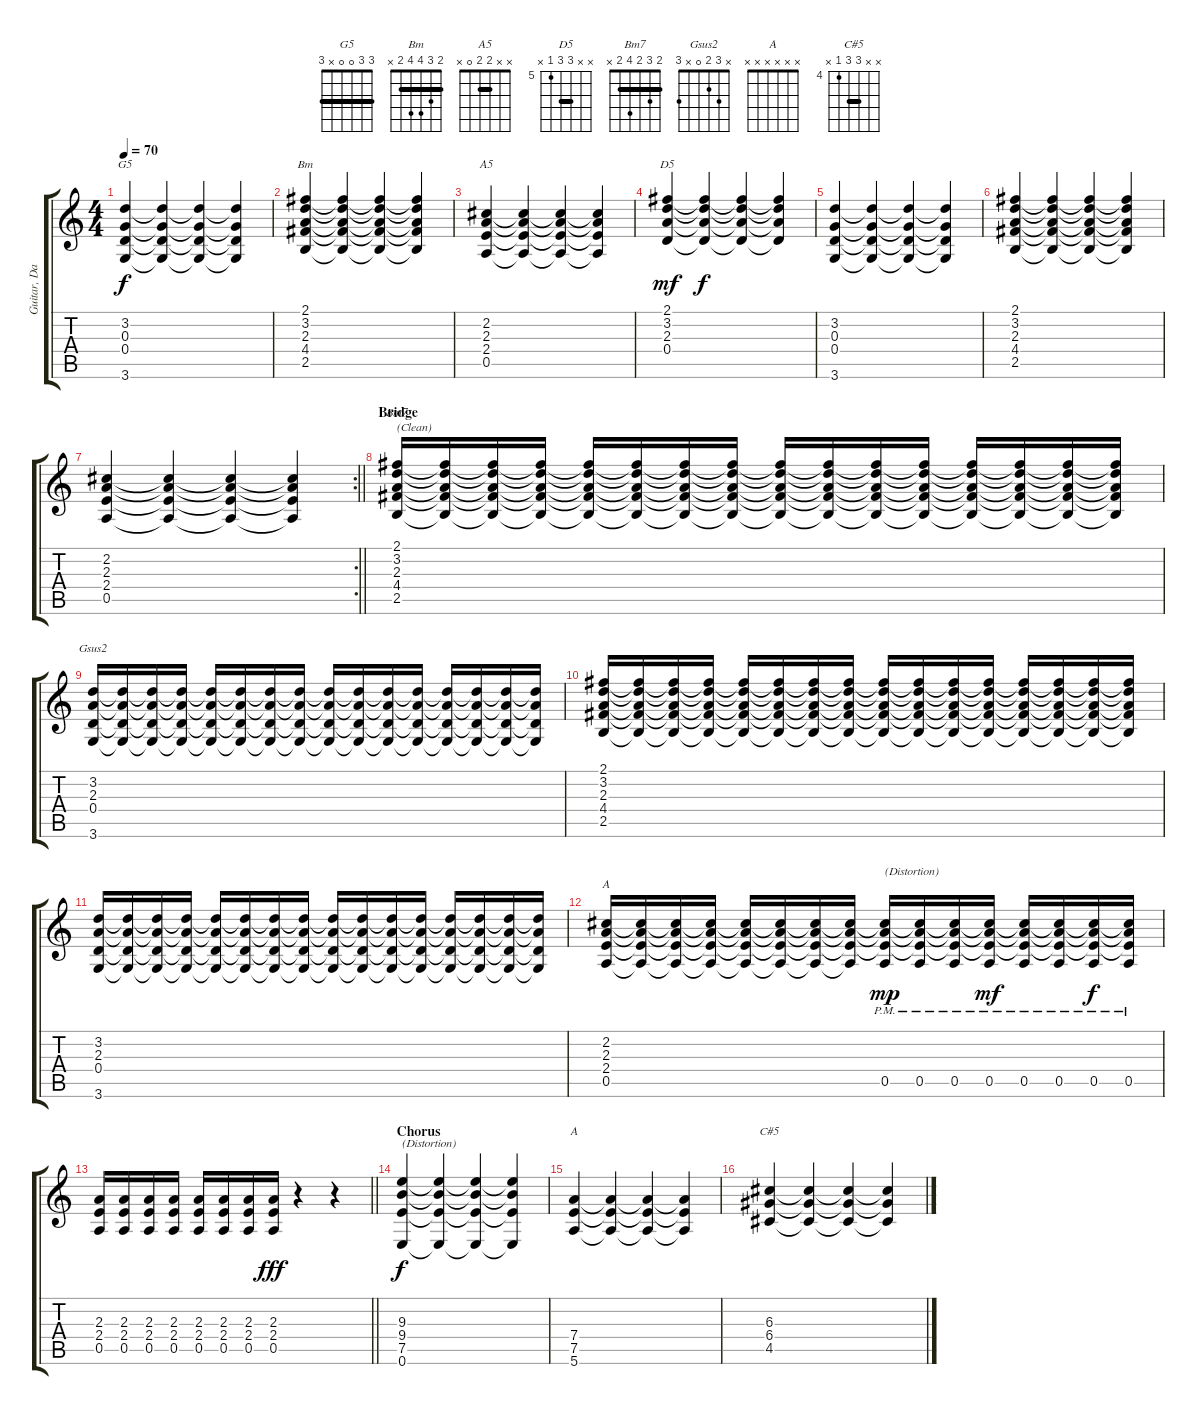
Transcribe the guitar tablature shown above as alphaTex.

\track ("Guitar, Dan" "Guitar, Da") {instrument distortionguitar}
\staff {score tabs}
\tuning (E4 B3 G3 D3 A2 E2) {hide}
\chord ("G5" 3 3 0 0 x 3) {barre 3}
\chord ("Bm" 2 3 4 4 2 x) {barre 2}
\chord ("A5" x x 2 2 0 x) {barre 2}
\chord ("D5" x x 7 7 5 x) {firstfret 5 barre 7}
\chord ("Bm7" 2 3 2 4 2 x) {barre 2}
\chord ("Gsus2" x 3 2 0 x 3)
\chord ("A" x 2 2 2 0 x) {barre 2}
\chord ("A" x x x x x x)
\chord ("C#5" x x 6 6 4 x) {firstfret 4 barre 6}
\ts (4 4)
\tempo 70
\clef g2
\ks c
(3.2 0.3 0.4 3.6).4{ch "G5" dy f} (3.2{t} 0.3{t} 0.4{t} 3.6{t}).4 (3.2{t} 0.3{t} 0.4{t} 3.6{t}).4 (3.2{t} 0.3{t} 0.4{t} 3.6{t}).4 |
(2.1 3.2 2.3 4.4 2.5).4{ch "Bm"} (2.1{t} 3.2{t} 2.3{t} 4.4{t} 2.5{t}).4 (2.1{t} 3.2{t} 2.3{t} 4.4{t} 2.5{t}).4 (2.1{t} 3.2{t} 2.3{t} 4.4{t} 2.5{t}).4 |
(2.2 2.3 2.4 0.5).4{ch "A5"} (2.2{t} 2.3{t} 2.4{t} 0.5{t}).4 (2.2{t} 2.3{t} 2.4{t} 0.5{t}).4 (2.2{t} 2.3{t} 2.4{t} 0.5{t}).4 |
(2.1 3.2 2.3 0.4).4{ch "D5" dy mf} (2.1{t} 3.2{t} 2.3{t} 0.4{t}).4{dy f} (2.1{t} 3.2{t} 2.3{t} 0.4{t}).4 (2.1{t} 3.2{t} 2.3{t} 0.4{t}).4 |
(3.2 0.3 0.4 3.6).4 (3.2{t} 0.3{t} 0.4{t} 3.6{t}).4 (3.2{t} 0.3{t} 0.4{t} 3.6{t}).4 (3.2{t} 0.3{t} 0.4{t} 3.6{t}).4 |
(2.1 3.2 2.3 4.4 2.5).4 (2.1{t} 3.2{t} 2.3{t} 4.4{t} 2.5{t}).4 (2.1{t} 3.2{t} 2.3{t} 4.4{t} 2.5{t}).4 (2.1{t} 3.2{t} 2.3{t} 4.4{t} 2.5{t}).4 |
\rc 2
\barLineRight lightlight
(2.2 2.3 2.4 0.5).4 (2.2{t} 2.3{t} 2.4{t} 0.5{t}).4 (2.2{t} 2.3{t} 2.4{t} 0.5{t}).4 (2.2{t} 2.3{t} 2.4{t} 0.5{t}).4 |
\section ("" "Bridge")
(2.1 3.2 2.3 4.4 2.5).16{ch "Bm7" txt "(Clean)" instrument electricguitarclean} (2.1{t} 3.2{t} 2.3{t} 4.4{t} 2.5{t}).16 (2.1{t} 3.2{t} 2.3{t} 4.4{t} 2.5{t}).16 (2.1{t} 3.2{t} 2.3{t} 4.4{t} 2.5{t}).16 (2.1{t} 3.2{t} 2.3{t} 4.4{t} 2.5{t}).16 (2.1{t} 3.2{t} 2.3{t} 4.4{t} 2.5{t}).16 (2.1{t} 3.2{t} 2.3{t} 4.4{t} 2.5{t}).16 (2.1{t} 3.2{t} 2.3{t} 4.4{t} 2.5{t}).16 (2.1{t} 3.2{t} 2.3{t} 4.4{t} 2.5{t}).16 (2.1{t} 3.2{t} 2.3{t} 4.4{t} 2.5{t}).16 (2.1{t} 3.2{t} 2.3{t} 4.4{t} 2.5{t}).16 (2.1{t} 3.2{t} 2.3{t} 4.4{t} 2.5{t}).16 (2.1{t} 3.2{t} 2.3{t} 4.4{t} 2.5{t}).16 (2.1{t} 3.2{t} 2.3{t} 4.4{t} 2.5{t}).16 (2.1{t} 3.2{t} 2.3{t} 4.4{t} 2.5{t}).16 (2.1{t} 3.2{t} 2.3{t} 4.4{t} 2.5{t}).16 |
(3.2 2.3 0.4 3.6).16{ch "Gsus2"} (3.2{t} 2.3{t} 0.4{t} 3.6{t}).16 (3.2{t} 2.3{t} 0.4{t} 3.6{t}).16 (3.2{t} 2.3{t} 0.4{t} 3.6{t}).16 (3.2{t} 2.3{t} 0.4{t} 3.6{t}).16 (3.2{t} 2.3{t} 0.4{t} 3.6{t}).16 (3.2{t} 2.3{t} 0.4{t} 3.6{t}).16 (3.2{t} 2.3{t} 0.4{t} 3.6{t}).16 (3.2{t} 2.3{t} 0.4{t} 3.6{t}).16 (3.2{t} 2.3{t} 0.4{t} 3.6{t}).16 (3.2{t} 2.3{t} 0.4{t} 3.6{t}).16 (3.2{t} 2.3{t} 0.4{t} 3.6{t}).16 (3.2{t} 2.3{t} 0.4{t} 3.6{t}).16 (3.2{t} 2.3{t} 0.4{t} 3.6{t}).16 (3.2{t} 2.3{t} 0.4{t} 3.6{t}).16 (3.2{t} 2.3{t} 0.4{t} 3.6{t}).16 |
(2.1 3.2 2.3 4.4 2.5).16 (2.1{t} 3.2{t} 2.3{t} 4.4{t} 2.5{t}).16 (2.1{t} 3.2{t} 2.3{t} 4.4{t} 2.5{t}).16 (2.1{t} 3.2{t} 2.3{t} 4.4{t} 2.5{t}).16 (2.1{t} 3.2{t} 2.3{t} 4.4{t} 2.5{t}).16 (2.1{t} 3.2{t} 2.3{t} 4.4{t} 2.5{t}).16 (2.1{t} 3.2{t} 2.3{t} 4.4{t} 2.5{t}).16 (2.1{t} 3.2{t} 2.3{t} 4.4{t} 2.5{t}).16 (2.1{t} 3.2{t} 2.3{t} 4.4{t} 2.5{t}).16 (2.1{t} 3.2{t} 2.3{t} 4.4{t} 2.5{t}).16 (2.1{t} 3.2{t} 2.3{t} 4.4{t} 2.5{t}).16 (2.1{t} 3.2{t} 2.3{t} 4.4{t} 2.5{t}).16 (2.1{t} 3.2{t} 2.3{t} 4.4{t} 2.5{t}).16 (2.1{t} 3.2{t} 2.3{t} 4.4{t} 2.5{t}).16 (2.1{t} 3.2{t} 2.3{t} 4.4{t} 2.5{t}).16 (2.1{t} 3.2{t} 2.3{t} 4.4{t} 2.5{t}).16 |
(3.2 2.3 0.4 3.6).16 (3.2{t} 2.3{t} 0.4{t} 3.6{t}).16 (3.2{t} 2.3{t} 0.4{t} 3.6{t}).16 (3.2{t} 2.3{t} 0.4{t} 3.6{t}).16 (3.2{t} 2.3{t} 0.4{t} 3.6{t}).16 (3.2{t} 2.3{t} 0.4{t} 3.6{t}).16 (3.2{t} 2.3{t} 0.4{t} 3.6{t}).16 (3.2{t} 2.3{t} 0.4{t} 3.6{t}).16 (3.2{t} 2.3{t} 0.4{t} 3.6{t}).16 (3.2{t} 2.3{t} 0.4{t} 3.6{t}).16 (3.2{t} 2.3{t} 0.4{t} 3.6{t}).16 (3.2{t} 2.3{t} 0.4{t} 3.6{t}).16 (3.2{t} 2.3{t} 0.4{t} 3.6{t}).16 (3.2{t} 2.3{t} 0.4{t} 3.6{t}).16 (3.2{t} 2.3{t} 0.4{t} 3.6{t}).16 (3.2{t} 2.3{t} 0.4{t} 3.6{t}).16 |
(2.2 2.3 2.4 0.5).16{ch "A"} (2.2{t} 2.3{t} 2.4{t} 0.5{t}).16 (2.2{t} 2.3{t} 2.4{t} 0.5{t}).16 (2.2{t} 2.3{t} 2.4{t} 0.5{t}).16 (2.2{t} 2.3{t} 2.4{t} 0.5{t}).16 (2.2{t} 2.3{t} 2.4{t} 0.5{t}).16 (2.2{t} 2.3{t} 2.4{t} 0.5{t}).16 (2.2{t} 2.3{t} 2.4{t} 0.5{t}).16 (2.2{t} 2.3{t} 2.4{t} 0.5{pm}).16{txt "(Distortion)" dy mp instrument distortionguitar} (2.2{t} 2.3{t} 2.4{t} 0.5{pm}).16 (2.2{t} 2.3{t} 2.4{t} 0.5{pm}).16 (2.2{t} 2.3{t} 2.4{t} 0.5{pm}).16{dy mf} (2.2{t} 2.3{t} 2.4{t} 0.5{pm}).16 (2.2{t} 2.3{t} 2.4{t} 0.5{pm}).16 (2.2{t} 2.3{t} 2.4{t} 0.5{pm}).16{dy f} (2.2{t} 2.3{t} 2.4{t} 0.5{pm}).16 |
\barLineRight lightlight
(2.3 2.4 0.5).16 (2.3 2.4 0.5).16 (2.3 2.4 0.5).16 (2.3 2.4 0.5).16 (2.3 2.4 0.5).16 (2.3 2.4 0.5).16 (2.3 2.4 0.5).16 (2.3 2.4 0.5).16{dy fff} r.4 r.4 |
\section ("" "Chorus")
(9.3 9.4 7.5 0.6).4{txt "(Distortion)" dy f instrument distortionguitar} (9.3{t} 9.4{t} 7.5{t} 0.6{t}).4 (9.3{t} 9.4{t} 7.5{t} 0.6{t}).4 (9.3{t} 9.4{t} 7.5{t} 0.6{t}).4 |
(7.4 7.5 5.6).4{ch "A"} (7.4{t} 7.5{t} 5.6{t}).4 (7.4{t} 7.5{t} 5.6{t}).4 (7.4{t} 7.5{t} 5.6{t}).4 |
(6.3 6.4 4.5).4{ch "C#5"} (6.3{t} 6.4{t} 4.5{t}).4 (6.3{t} 6.4{t} 4.5{t}).4 (6.3{t} 6.4{t} 4.5{t}).4
